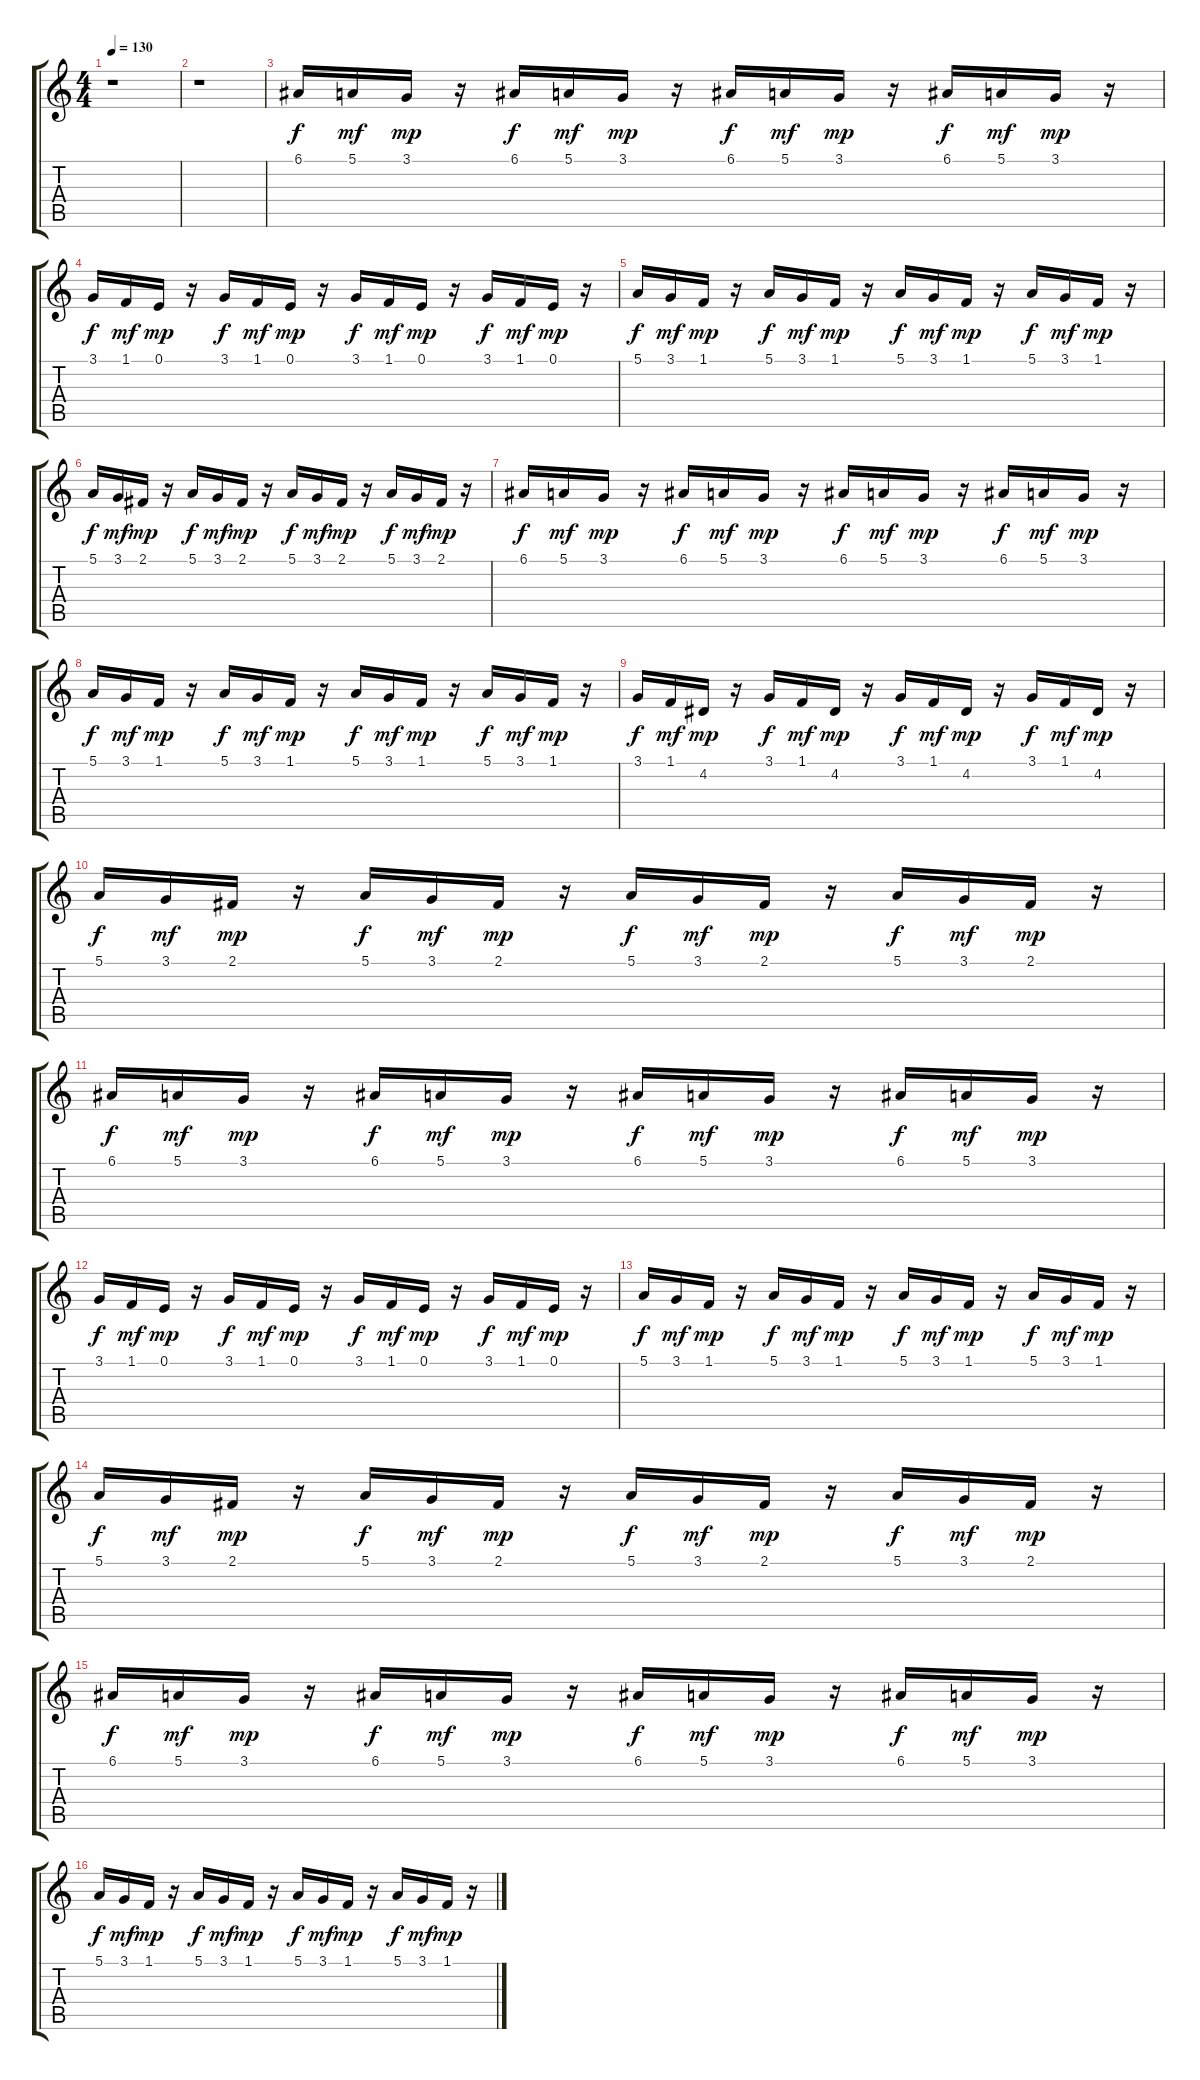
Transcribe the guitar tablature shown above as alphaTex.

\track "" {instrument lead2sawtooth}
\staff {score tabs}
\tuning (E4 B3 G3 D3 A2 E2) {hide}
\ts (4 4)
\tempo 130
\clef g2
\ks c
r.1{dy f} |
r.1 |
6.1.16{balance 16} 5.1.16{dy mf balance 0} 3.1.16{dy mp balance 1} r.16 6.1.16{dy f balance 2} 5.1.16{dy mf balance 2} 3.1.16{dy mp balance 3} r.16 6.1.16{dy f balance 4} 5.1.16{dy mf balance 4} 3.1.16{dy mp balance 5} r.16 6.1.16{dy f balance 6} 5.1.16{dy mf balance 6} 3.1.16{dy mp balance 7} r.16 |
3.1.16{dy f balance 8} 1.1.16{dy mf balance 8} 0.1.16{dy mp balance 9} r.16 3.1.16{dy f balance 10} 1.1.16{dy mf balance 10} 0.1.16{dy mp balance 11} r.16 3.1.16{dy f balance 12} 1.1.16{dy mf balance 12} 0.1.16{dy mp balance 13} r.16 3.1.16{dy f balance 14} 1.1.16{dy mf balance 14} 0.1.16{dy mp balance 15} r.16 |
5.1.16{dy f balance 16} 3.1.16{dy mf balance 16} 1.1.16{dy mp balance 15} r.16 5.1.16{dy f balance 14} 3.1.16{dy mf balance 14} 1.1.16{dy mp balance 13} r.16 5.1.16{dy f balance 12} 3.1.16{dy mf balance 12} 1.1.16{dy mp balance 11} r.16 5.1.16{dy f balance 10} 3.1.16{dy mf balance 10} 1.1.16{dy mp balance 9} r.16 |
5.1.16{dy f balance 8} 3.1.16{dy mf balance 8} 2.1.16{dy mp balance 7} r.16 5.1.16{dy f balance 6} 3.1.16{dy mf balance 6} 2.1.16{dy mp balance 5} r.16 5.1.16{dy f balance 4} 3.1.16{dy mf balance 4} 2.1.16{dy mp balance 3} r.16 5.1.16{dy f balance 2} 3.1.16{dy mf balance 2} 2.1.16{dy mp balance 1} r.16 |
6.1.16{dy f balance 0} 5.1.16{dy mf balance 0} 3.1.16{dy mp balance 1} r.16 6.1.16{dy f balance 2} 5.1.16{dy mf balance 2} 3.1.16{dy mp balance 3} r.16 6.1.16{dy f balance 4} 5.1.16{dy mf balance 4} 3.1.16{dy mp balance 5} r.16 6.1.16{dy f balance 6} 5.1.16{dy mf balance 6} 3.1.16{dy mp balance 7} r.16 |
5.1.16{dy f balance 8} 3.1.16{dy mf balance 8} 1.1.16{dy mp balance 9} r.16 5.1.16{dy f balance 10} 3.1.16{dy mf balance 10} 1.1.16{dy mp balance 11} r.16 5.1.16{dy f balance 12} 3.1.16{dy mf balance 12} 1.1.16{dy mp balance 13} r.16 5.1.16{dy f balance 14} 3.1.16{dy mf balance 14} 1.1.16{dy mp balance 15} r.16 |
3.1.16{dy f balance 16} 1.1.16{dy mf balance 16} 4.2.16{dy mp balance 15} r.16 3.1.16{dy f balance 14} 1.1.16{dy mf balance 14} 4.2.16{dy mp balance 13} r.16 3.1.16{dy f balance 12} 1.1.16{dy mf balance 12} 4.2.16{dy mp balance 11} r.16 3.1.16{dy f balance 10} 1.1.16{dy mf balance 10} 4.2.16{dy mp balance 9} r.16 |
5.1.16{dy f balance 8} 3.1.16{dy mf balance 8} 2.1.16{dy mp balance 7} r.16 5.1.16{dy f balance 6} 3.1.16{dy mf balance 6} 2.1.16{dy mp balance 5} r.16 5.1.16{dy f balance 4} 3.1.16{dy mf balance 4} 2.1.16{dy mp balance 3} r.16 5.1.16{dy f balance 2} 3.1.16{dy mf balance 2} 2.1.16{dy mp balance 1} r.16 |
6.1.16{dy f balance 0} 5.1.16{dy mf balance 0} 3.1.16{dy mp balance 1} r.16 6.1.16{dy f balance 2} 5.1.16{dy mf balance 2} 3.1.16{dy mp balance 3} r.16 6.1.16{dy f balance 4} 5.1.16{dy mf balance 4} 3.1.16{dy mp balance 5} r.16 6.1.16{dy f balance 6} 5.1.16{dy mf balance 6} 3.1.16{dy mp balance 7} r.16 |
3.1.16{dy f balance 8} 1.1.16{dy mf balance 8} 0.1.16{dy mp balance 9} r.16 3.1.16{dy f balance 10} 1.1.16{dy mf balance 10} 0.1.16{dy mp balance 11} r.16 3.1.16{dy f balance 12} 1.1.16{dy mf balance 12} 0.1.16{dy mp balance 13} r.16 3.1.16{dy f balance 14} 1.1.16{dy mf balance 14} 0.1.16{dy mp balance 15} r.16 |
5.1.16{dy f balance 16} 3.1.16{dy mf balance 16} 1.1.16{dy mp balance 15} r.16 5.1.16{dy f balance 14} 3.1.16{dy mf balance 14} 1.1.16{dy mp balance 13} r.16 5.1.16{dy f balance 12} 3.1.16{dy mf balance 12} 1.1.16{dy mp balance 11} r.16 5.1.16{dy f balance 10} 3.1.16{dy mf balance 10} 1.1.16{dy mp balance 9} r.16 |
5.1.16{dy f balance 8} 3.1.16{dy mf balance 8} 2.1.16{dy mp balance 7} r.16 5.1.16{dy f balance 6} 3.1.16{dy mf balance 6} 2.1.16{dy mp balance 5} r.16 5.1.16{dy f balance 4} 3.1.16{dy mf balance 4} 2.1.16{dy mp balance 3} r.16 5.1.16{dy f balance 2} 3.1.16{dy mf balance 2} 2.1.16{dy mp balance 1} r.16 |
6.1.16{dy f balance 0} 5.1.16{dy mf balance 0} 3.1.16{dy mp balance 1} r.16 6.1.16{dy f balance 2} 5.1.16{dy mf balance 2} 3.1.16{dy mp balance 3} r.16 6.1.16{dy f balance 4} 5.1.16{dy mf balance 4} 3.1.16{dy mp balance 5} r.16 6.1.16{dy f balance 6} 5.1.16{dy mf balance 6} 3.1.16{dy mp balance 7} r.16 |
5.1.16{dy f balance 8} 3.1.16{dy mf balance 8} 1.1.16{dy mp balance 9} r.16 5.1.16{dy f balance 10} 3.1.16{dy mf balance 10} 1.1.16{dy mp balance 11} r.16 5.1.16{dy f balance 12} 3.1.16{dy mf balance 12} 1.1.16{dy mp balance 13} r.16 5.1.16{dy f balance 14} 3.1.16{dy mf balance 14} 1.1.16{dy mp balance 15} r.16
